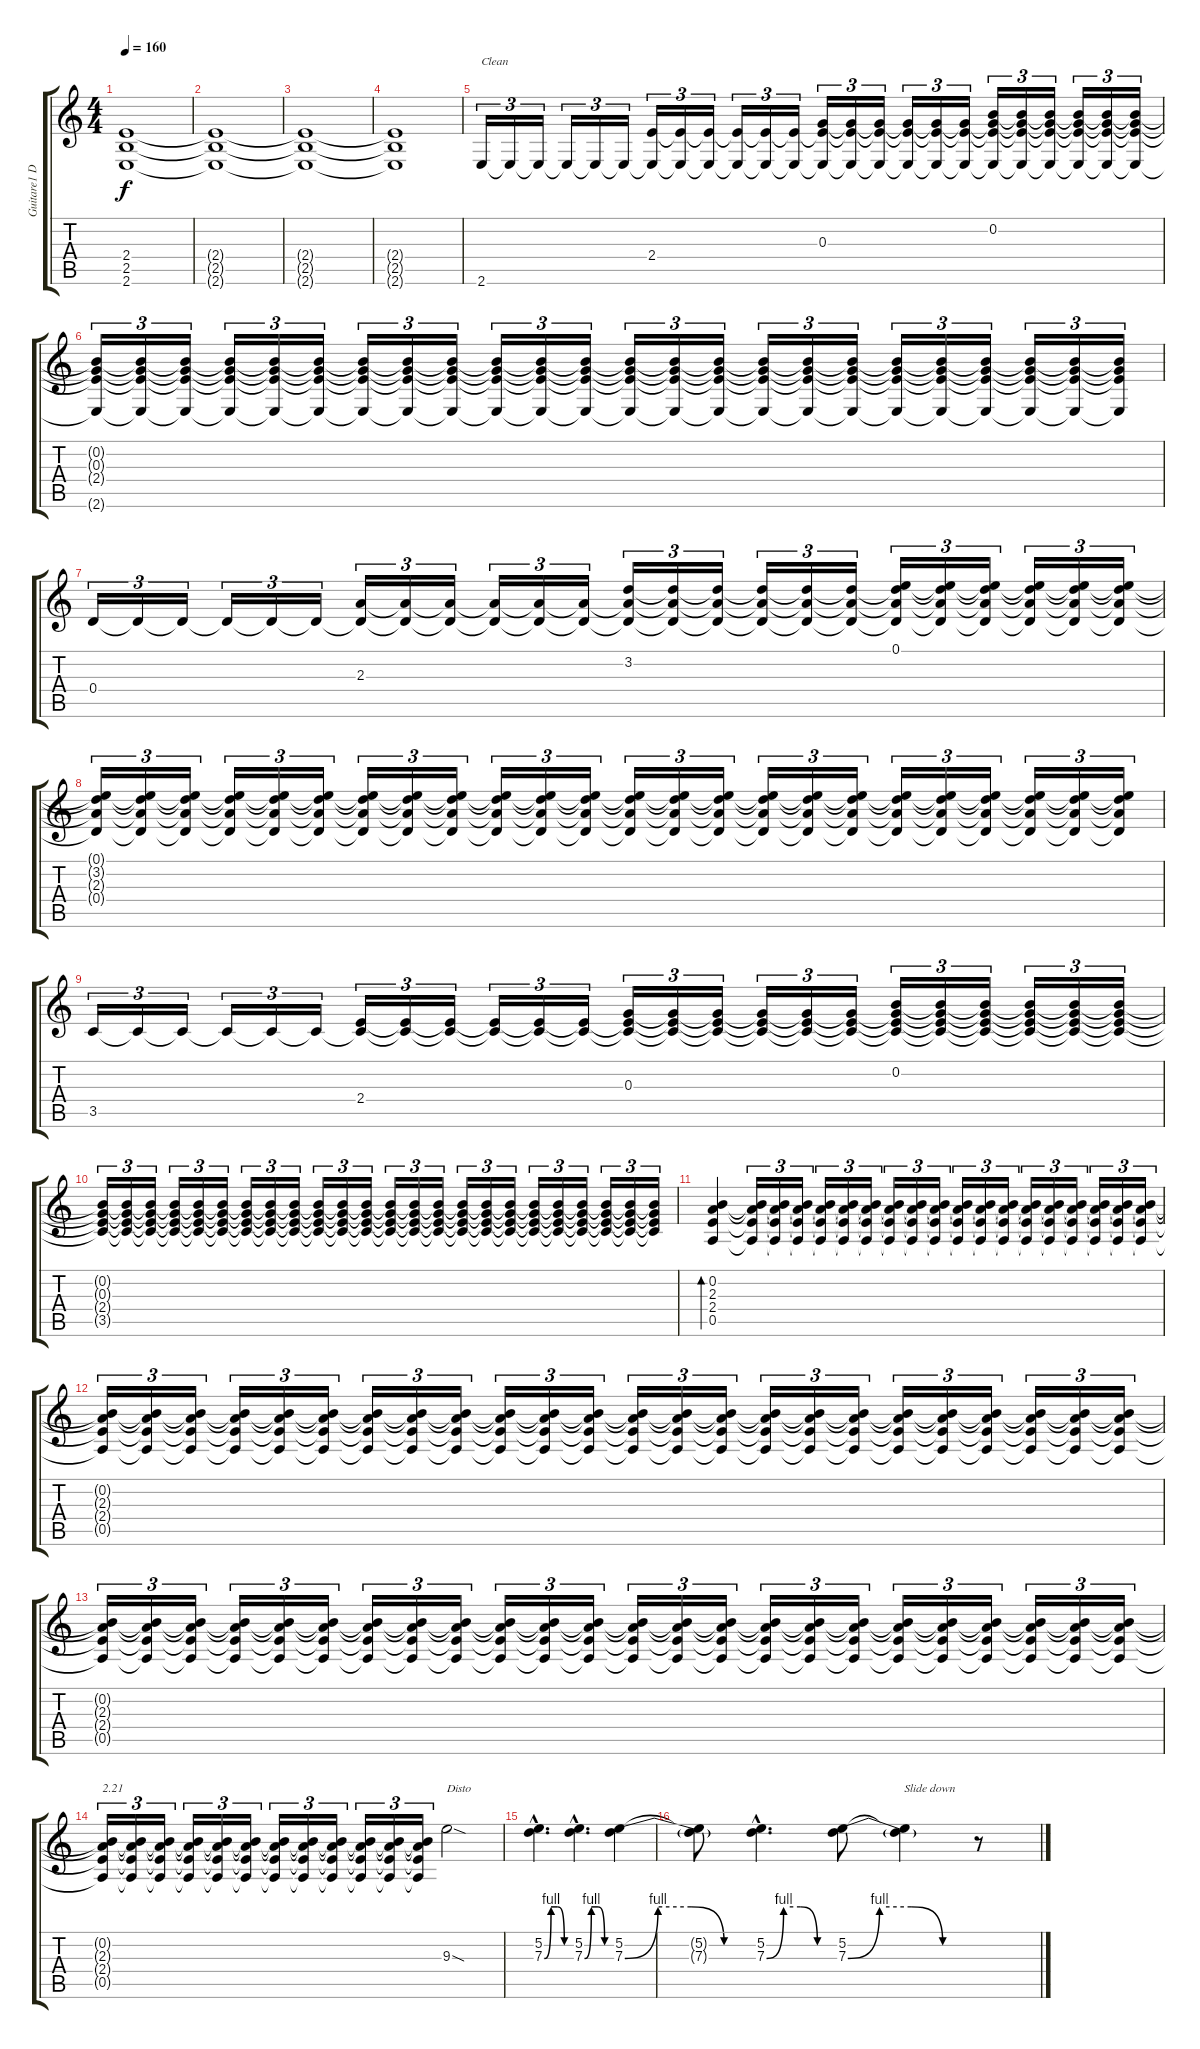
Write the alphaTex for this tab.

\track ("Guitare1 Dr-D" "Guitare1 D") {instrument distortionguitar}
\staff {score tabs}
\tuning (E4 B3 G3 D3 A2 D2) {hide}
\ts (4 4)
\tempo 160
\clef g2
\ks c
(2.4 2.5 2.6).1{dy f} |
(2.4{t} 2.5{t} 2.6{t}).1 |
(2.4{t} 2.5{t} 2.6{t}).1 |
(2.4{t} 2.5{t} 2.6{t}).1 |
2.6.16{tu (3 2) txt "Clean" volume 12 instrument electricguitarjazz} 2.6{t}.16{tu (3 2) volume 8} 2.6{t}.16{tu (3 2) volume 8} 2.6{t}.16{tu (3 2) volume 12} 2.6{t}.16{tu (3 2) volume 8} 2.6{t}.16{tu (3 2) volume 12} (2.4 2.6{t}).16{tu (3 2) volume 12 instrument electricguitarjazz} (2.4{t} 2.6{t}).16{tu (3 2) volume 8} (2.4{t} 2.6{t}).16{tu (3 2) volume 8} (2.4{t} 2.6{t}).16{tu (3 2) volume 12} (2.4{t} 2.6{t}).16{tu (3 2) volume 8} (2.4{t} 2.6{t}).16{tu (3 2) volume 12} (0.3 2.4{t} 2.6{t}).16{tu (3 2) volume 12 instrument electricguitarjazz} (0.3{t} 2.4{t} 2.6{t}).16{tu (3 2) volume 8} (0.3{t} 2.4{t} 2.6{t}).16{tu (3 2) volume 8} (0.3{t} 2.4{t} 2.6{t}).16{tu (3 2) volume 12} (0.3{t} 2.4{t} 2.6{t}).16{tu (3 2) volume 8} (0.3{t} 2.4{t} 2.6{t}).16{tu (3 2) volume 12} (0.2 0.3{t} 2.4{t} 2.6{t}).16{tu (3 2) volume 12 instrument electricguitarjazz} (0.2{t} 0.3{t} 2.4{t} 2.6{t}).16{tu (3 2) volume 8} (0.2{t} 0.3{t} 2.4{t} 2.6{t}).16{tu (3 2) volume 8} (0.2{t} 0.3{t} 2.4{t} 2.6{t}).16{tu (3 2) volume 12} (0.2{t} 0.3{t} 2.4{t} 2.6{t}).16{tu (3 2) volume 8} (0.2{t} 0.3{t} 2.4{t} 2.6{t}).16{tu (3 2) volume 12} |
(0.2{t} 0.3{t} 2.4{t} 2.6{t}).16{tu (3 2) volume 8} (0.2{t} 0.3{t} 2.4{t} 2.6{t}).16{tu (3 2) volume 12} (0.2{t} 0.3{t} 2.4{t} 2.6{t}).16{tu (3 2) volume 8} (0.2{t} 0.3{t} 2.4{t} 2.6{t}).16{tu (3 2) volume 12} (0.2{t} 0.3{t} 2.4{t} 2.6{t}).16{tu (3 2) volume 8} (0.2{t} 0.3{t} 2.4{t} 2.6{t}).16{tu (3 2) volume 12} (0.2{t} 0.3{t} 2.4{t} 2.6{t}).16{tu (3 2) volume 8} (0.2{t} 0.3{t} 2.4{t} 2.6{t}).16{tu (3 2) volume 12} (0.2{t} 0.3{t} 2.4{t} 2.6{t}).16{tu (3 2) volume 8} (0.2{t} 0.3{t} 2.4{t} 2.6{t}).16{tu (3 2) volume 12} (0.2{t} 0.3{t} 2.4{t} 2.6{t}).16{tu (3 2) volume 8} (0.2{t} 0.3{t} 2.4{t} 2.6{t}).16{tu (3 2) volume 12} (0.2{t} 0.3{t} 2.4{t} 2.6{t}).16{tu (3 2) volume 8} (0.2{t} 0.3{t} 2.4{t} 2.6{t}).16{tu (3 2) volume 12} (0.2{t} 0.3{t} 2.4{t} 2.6{t}).16{tu (3 2) volume 8} (0.2{t} 0.3{t} 2.4{t} 2.6{t}).16{tu (3 2) volume 12} (0.2{t} 0.3{t} 2.4{t} 2.6{t}).16{tu (3 2) volume 8} (0.2{t} 0.3{t} 2.4{t} 2.6{t}).16{tu (3 2) volume 12} (0.2{t} 0.3{t} 2.4{t} 2.6{t}).16{tu (3 2) volume 8} (0.2{t} 0.3{t} 2.4{t} 2.6{t}).16{tu (3 2) volume 12} (0.2{t} 0.3{t} 2.4{t} 2.6{t}).16{tu (3 2) volume 8} (0.2{t} 0.3{t} 2.4{t} 2.6{t}).16{tu (3 2) volume 12} (0.2{t} 0.3{t} 2.4{t} 2.6{t}).16{tu (3 2) volume 8} (0.2{t} 0.3{t} 2.4{t} 2.6{t}).16{tu (3 2) volume 12} |
0.4.16{tu (3 2) volume 12 instrument electricguitarjazz} 0.4{t}.16{tu (3 2) volume 8} 0.4{t}.16{tu (3 2) volume 8} 0.4{t}.16{tu (3 2) volume 12} 0.4{t}.16{tu (3 2) volume 8} 0.4{t}.16{tu (3 2) volume 12} (2.3 0.4{t}).16{tu (3 2) volume 12 instrument electricguitarjazz} (2.3{t} 0.4{t}).16{tu (3 2) volume 8} (2.3{t} 0.4{t}).16{tu (3 2) volume 8} (2.3{t} 0.4{t}).16{tu (3 2) volume 12} (2.3{t} 0.4{t}).16{tu (3 2) volume 8} (2.3{t} 0.4{t}).16{tu (3 2) volume 12} (3.2 2.3{t} 0.4{t}).16{tu (3 2) volume 12 instrument electricguitarjazz} (3.2{t} 2.3{t} 0.4{t}).16{tu (3 2) volume 8} (3.2{t} 2.3{t} 0.4{t}).16{tu (3 2) volume 8} (3.2{t} 2.3{t} 0.4{t}).16{tu (3 2) volume 12} (3.2{t} 2.3{t} 0.4{t}).16{tu (3 2) volume 8} (3.2{t} 2.3{t} 0.4{t}).16{tu (3 2) volume 12} (0.1 3.2{t} 2.3{t} 0.4{t}).16{tu (3 2) volume 12 instrument electricguitarjazz} (0.1{t} 3.2{t} 2.3{t} 0.4{t}).16{tu (3 2) volume 8} (0.1{t} 3.2{t} 2.3{t} 0.4{t}).16{tu (3 2) volume 8} (0.1{t} 3.2{t} 2.3{t} 0.4{t}).16{tu (3 2) volume 12} (0.1{t} 3.2{t} 2.3{t} 0.4{t}).16{tu (3 2) volume 8} (0.1{t} 3.2{t} 2.3{t} 0.4{t}).16{tu (3 2) volume 12} |
(0.1{t} 3.2{t} 2.3{t} 0.4{t}).16{tu (3 2) volume 8} (0.1{t} 3.2{t} 2.3{t} 0.4{t}).16{tu (3 2) volume 12} (0.1{t} 3.2{t} 2.3{t} 0.4{t}).16{tu (3 2) volume 8} (0.1{t} 3.2{t} 2.3{t} 0.4{t}).16{tu (3 2) volume 12} (0.1{t} 3.2{t} 2.3{t} 0.4{t}).16{tu (3 2) volume 8} (0.1{t} 3.2{t} 2.3{t} 0.4{t}).16{tu (3 2) volume 12} (0.1{t} 3.2{t} 2.3{t} 0.4{t}).16{tu (3 2) volume 8} (0.1{t} 3.2{t} 2.3{t} 0.4{t}).16{tu (3 2) volume 12} (0.1{t} 3.2{t} 2.3{t} 0.4{t}).16{tu (3 2) volume 8} (0.1{t} 3.2{t} 2.3{t} 0.4{t}).16{tu (3 2) volume 12} (0.1{t} 3.2{t} 2.3{t} 0.4{t}).16{tu (3 2) volume 8} (0.1{t} 3.2{t} 2.3{t} 0.4{t}).16{tu (3 2) volume 12} (0.1{t} 3.2{t} 2.3{t} 0.4{t}).16{tu (3 2) volume 8} (0.1{t} 3.2{t} 2.3{t} 0.4{t}).16{tu (3 2) volume 12} (0.1{t} 3.2{t} 2.3{t} 0.4{t}).16{tu (3 2) volume 8} (0.1{t} 3.2{t} 2.3{t} 0.4{t}).16{tu (3 2) volume 12} (0.1{t} 3.2{t} 2.3{t} 0.4{t}).16{tu (3 2) volume 8} (0.1{t} 3.2{t} 2.3{t} 0.4{t}).16{tu (3 2) volume 12} (0.1{t} 3.2{t} 2.3{t} 0.4{t}).16{tu (3 2) volume 8} (0.1{t} 3.2{t} 2.3{t} 0.4{t}).16{tu (3 2) volume 12} (0.1{t} 3.2{t} 2.3{t} 0.4{t}).16{tu (3 2) volume 8} (0.1{t} 3.2{t} 2.3{t} 0.4{t}).16{tu (3 2) volume 12} (0.1{t} 3.2{t} 2.3{t} 0.4{t}).16{tu (3 2) volume 8} (0.1{t} 3.2{t} 2.3{t} 0.4{t}).16{tu (3 2) volume 12} |
3.5.16{tu (3 2) volume 12 instrument electricguitarjazz} 3.5{t}.16{tu (3 2) volume 8} 3.5{t}.16{tu (3 2) volume 8} 3.5{t}.16{tu (3 2) volume 12} 3.5{t}.16{tu (3 2) volume 8} 3.5{t}.16{tu (3 2) volume 12} (2.4 3.5{t}).16{tu (3 2) volume 12 instrument electricguitarjazz} (2.4{t} 3.5{t}).16{tu (3 2) volume 8} (2.4{t} 3.5{t}).16{tu (3 2) volume 8} (2.4{t} 3.5{t}).16{tu (3 2) volume 12} (2.4{t} 3.5{t}).16{tu (3 2) volume 8} (2.4{t} 3.5{t}).16{tu (3 2) volume 12} (0.3 2.4{t} 3.5{t}).16{tu (3 2) volume 12 instrument electricguitarjazz} (0.3{t} 2.4{t} 3.5{t}).16{tu (3 2) volume 8} (0.3{t} 2.4{t} 3.5{t}).16{tu (3 2) volume 8} (0.3{t} 2.4{t} 3.5{t}).16{tu (3 2) volume 12} (0.3{t} 2.4{t} 3.5{t}).16{tu (3 2) volume 8} (0.3{t} 2.4{t} 3.5{t}).16{tu (3 2) volume 12} (0.2 0.3{t} 2.4{t} 3.5{t}).16{tu (3 2) volume 12 instrument electricguitarjazz} (0.2{t} 0.3{t} 2.4{t} 3.5{t}).16{tu (3 2) volume 8} (0.2{t} 0.3{t} 2.4{t} 3.5{t}).16{tu (3 2) volume 8} (0.2{t} 0.3{t} 2.4{t} 3.5{t}).16{tu (3 2) volume 12} (0.2{t} 0.3{t} 2.4{t} 3.5{t}).16{tu (3 2) volume 8} (0.2{t} 0.3{t} 2.4{t} 3.5{t}).16{tu (3 2) volume 12} |
(0.2{t} 0.3{t} 2.4{t} 3.5{t}).16{tu (3 2) volume 8} (0.2{t} 0.3{t} 2.4{t} 3.5{t}).16{tu (3 2) volume 12} (0.2{t} 0.3{t} 2.4{t} 3.5{t}).16{tu (3 2) volume 8} (0.2{t} 0.3{t} 2.4{t} 3.5{t}).16{tu (3 2) volume 12} (0.2{t} 0.3{t} 2.4{t} 3.5{t}).16{tu (3 2) volume 8} (0.2{t} 0.3{t} 2.4{t} 3.5{t}).16{tu (3 2) volume 12} (0.2{t} 0.3{t} 2.4{t} 3.5{t}).16{tu (3 2) volume 8} (0.2{t} 0.3{t} 2.4{t} 3.5{t}).16{tu (3 2) volume 12} (0.2{t} 0.3{t} 2.4{t} 3.5{t}).16{tu (3 2) volume 8} (0.2{t} 0.3{t} 2.4{t} 3.5{t}).16{tu (3 2) volume 12} (0.2{t} 0.3{t} 2.4{t} 3.5{t}).16{tu (3 2) volume 8} (0.2{t} 0.3{t} 2.4{t} 3.5{t}).16{tu (3 2) volume 12} (0.2{t} 0.3{t} 2.4{t} 3.5{t}).16{tu (3 2) volume 8} (0.2{t} 0.3{t} 2.4{t} 3.5{t}).16{tu (3 2) volume 12} (0.2{t} 0.3{t} 2.4{t} 3.5{t}).16{tu (3 2) volume 8} (0.2{t} 0.3{t} 2.4{t} 3.5{t}).16{tu (3 2) volume 12} (0.2{t} 0.3{t} 2.4{t} 3.5{t}).16{tu (3 2) volume 8} (0.2{t} 0.3{t} 2.4{t} 3.5{t}).16{tu (3 2) volume 12} (0.2{t} 0.3{t} 2.4{t} 3.5{t}).16{tu (3 2) volume 8} (0.2{t} 0.3{t} 2.4{t} 3.5{t}).16{tu (3 2) volume 12} (0.2{t} 0.3{t} 2.4{t} 3.5{t}).16{tu (3 2) volume 8} (0.2{t} 0.3{t} 2.4{t} 3.5{t}).16{tu (3 2) volume 12} (0.2{t} 0.3{t} 2.4{t} 3.5{t}).16{tu (3 2) volume 8} (0.2{t} 0.3{t} 2.4{t} 3.5{t}).16{tu (3 2) volume 12} |
(0.2 2.3 2.4 0.5).4{bd 240 volume 12} (0.2{t} 2.3{t} 2.4{t} 0.5{t}).16{tu (3 2) volume 8} (0.2{t} 2.3{t} 2.4{t} 0.5{t}).16{tu (3 2) volume 12} (0.2{t} 2.3{t} 2.4{t} 0.5{t}).16{tu (3 2) volume 8} (0.2{t} 2.3{t} 2.4{t} 0.5{t}).16{tu (3 2) volume 12} (0.2{t} 2.3{t} 2.4{t} 0.5{t}).16{tu (3 2) volume 8} (0.2{t} 2.3{t} 2.4{t} 0.5{t}).16{tu (3 2) volume 12} (0.2{t} 2.3{t} 2.4{t} 0.5{t}).16{tu (3 2) volume 8} (0.2{t} 2.3{t} 2.4{t} 0.5{t}).16{tu (3 2) volume 12} (0.2{t} 2.3{t} 2.4{t} 0.5{t}).16{tu (3 2) volume 8} (0.2{t} 2.3{t} 2.4{t} 0.5{t}).16{tu (3 2) volume 12} (0.2{t} 2.3{t} 2.4{t} 0.5{t}).16{tu (3 2) volume 8} (0.2{t} 2.3{t} 2.4{t} 0.5{t}).16{tu (3 2) volume 12} (0.2{t} 2.3{t} 2.4{t} 0.5{t}).16{tu (3 2) volume 8} (0.2{t} 2.3{t} 2.4{t} 0.5{t}).16{tu (3 2) volume 12} (0.2{t} 2.3{t} 2.4{t} 0.5{t}).16{tu (3 2) volume 8} (0.2{t} 2.3{t} 2.4{t} 0.5{t}).16{tu (3 2) volume 12} (0.2{t} 2.3{t} 2.4{t} 0.5{t}).16{tu (3 2) volume 8} (0.2{t} 2.3{t} 2.4{t} 0.5{t}).16{tu (3 2) volume 12} |
(0.2{t} 2.3{t} 2.4{t} 0.5{t}).16{tu (3 2) volume 8} (0.2{t} 2.3{t} 2.4{t} 0.5{t}).16{tu (3 2) volume 12} (0.2{t} 2.3{t} 2.4{t} 0.5{t}).16{tu (3 2) volume 8} (0.2{t} 2.3{t} 2.4{t} 0.5{t}).16{tu (3 2) volume 12} (0.2{t} 2.3{t} 2.4{t} 0.5{t}).16{tu (3 2) volume 8} (0.2{t} 2.3{t} 2.4{t} 0.5{t}).16{tu (3 2) volume 12} (0.2{t} 2.3{t} 2.4{t} 0.5{t}).16{tu (3 2) volume 8} (0.2{t} 2.3{t} 2.4{t} 0.5{t}).16{tu (3 2) volume 12} (0.2{t} 2.3{t} 2.4{t} 0.5{t}).16{tu (3 2) volume 8} (0.2{t} 2.3{t} 2.4{t} 0.5{t}).16{tu (3 2) volume 12} (0.2{t} 2.3{t} 2.4{t} 0.5{t}).16{tu (3 2) volume 8} (0.2{t} 2.3{t} 2.4{t} 0.5{t}).16{tu (3 2) volume 12} (0.2{t} 2.3{t} 2.4{t} 0.5{t}).16{tu (3 2) volume 8} (0.2{t} 2.3{t} 2.4{t} 0.5{t}).16{tu (3 2) volume 12} (0.2{t} 2.3{t} 2.4{t} 0.5{t}).16{tu (3 2) volume 8} (0.2{t} 2.3{t} 2.4{t} 0.5{t}).16{tu (3 2) volume 12} (0.2{t} 2.3{t} 2.4{t} 0.5{t}).16{tu (3 2) volume 8} (0.2{t} 2.3{t} 2.4{t} 0.5{t}).16{tu (3 2) volume 12} (0.2{t} 2.3{t} 2.4{t} 0.5{t}).16{tu (3 2) volume 8} (0.2{t} 2.3{t} 2.4{t} 0.5{t}).16{tu (3 2) volume 12} (0.2{t} 2.3{t} 2.4{t} 0.5{t}).16{tu (3 2) volume 8} (0.2{t} 2.3{t} 2.4{t} 0.5{t}).16{tu (3 2) volume 12} (0.2{t} 2.3{t} 2.4{t} 0.5{t}).16{tu (3 2) volume 8} (0.2{t} 2.3{t} 2.4{t} 0.5{t}).16{tu (3 2) volume 12} |
(0.2{t} 2.3{t} 2.4{t} 0.5{t}).16{tu (3 2) volume 8} (0.2{t} 2.3{t} 2.4{t} 0.5{t}).16{tu (3 2) volume 12} (0.2{t} 2.3{t} 2.4{t} 0.5{t}).16{tu (3 2) volume 8} (0.2{t} 2.3{t} 2.4{t} 0.5{t}).16{tu (3 2) volume 12} (0.2{t} 2.3{t} 2.4{t} 0.5{t}).16{tu (3 2) volume 8} (0.2{t} 2.3{t} 2.4{t} 0.5{t}).16{tu (3 2) volume 12} (0.2{t} 2.3{t} 2.4{t} 0.5{t}).16{tu (3 2) volume 8} (0.2{t} 2.3{t} 2.4{t} 0.5{t}).16{tu (3 2) volume 12} (0.2{t} 2.3{t} 2.4{t} 0.5{t}).16{tu (3 2) volume 8} (0.2{t} 2.3{t} 2.4{t} 0.5{t}).16{tu (3 2) volume 12} (0.2{t} 2.3{t} 2.4{t} 0.5{t}).16{tu (3 2) volume 8} (0.2{t} 2.3{t} 2.4{t} 0.5{t}).16{tu (3 2) volume 12} (0.2{t} 2.3{t} 2.4{t} 0.5{t}).16{tu (3 2) volume 8} (0.2{t} 2.3{t} 2.4{t} 0.5{t}).16{tu (3 2) volume 12} (0.2{t} 2.3{t} 2.4{t} 0.5{t}).16{tu (3 2) volume 8} (0.2{t} 2.3{t} 2.4{t} 0.5{t}).16{tu (3 2) volume 12} (0.2{t} 2.3{t} 2.4{t} 0.5{t}).16{tu (3 2) volume 8} (0.2{t} 2.3{t} 2.4{t} 0.5{t}).16{tu (3 2) volume 12} (0.2{t} 2.3{t} 2.4{t} 0.5{t}).16{tu (3 2) volume 8} (0.2{t} 2.3{t} 2.4{t} 0.5{t}).16{tu (3 2) volume 12} (0.2{t} 2.3{t} 2.4{t} 0.5{t}).16{tu (3 2) volume 8} (0.2{t} 2.3{t} 2.4{t} 0.5{t}).16{tu (3 2) volume 12} (0.2{t} 2.3{t} 2.4{t} 0.5{t}).16{tu (3 2) volume 8} (0.2{t} 2.3{t} 2.4{t} 0.5{t}).16{tu (3 2) volume 12} |
(0.2{t} 2.3{t} 2.4{t} 0.5{t}).16{tu (3 2) txt "2.21" volume 8} (0.2{t} 2.3{t} 2.4{t} 0.5{t}).16{tu (3 2) volume 12} (0.2{t} 2.3{t} 2.4{t} 0.5{t}).16{tu (3 2) volume 8} (0.2{t} 2.3{t} 2.4{t} 0.5{t}).16{tu (3 2) volume 12} (0.2{t} 2.3{t} 2.4{t} 0.5{t}).16{tu (3 2) volume 8} (0.2{t} 2.3{t} 2.4{t} 0.5{t}).16{tu (3 2) volume 12} (0.2{t} 2.3{t} 2.4{t} 0.5{t}).16{tu (3 2) volume 8} (0.2{t} 2.3{t} 2.4{t} 0.5{t}).16{tu (3 2) volume 12} (0.2{t} 2.3{t} 2.4{t} 0.5{t}).16{tu (3 2) volume 8} (0.2{t} 2.3{t} 2.4{t} 0.5{t}).16{tu (3 2) volume 12} (0.2{t} 2.3{t} 2.4{t} 0.5{t}).16{tu (3 2) volume 8} (0.2{t} 2.3{t} 2.4{t} 0.5{t}).16{tu (3 2) volume 12} 9.3{sod}.2{txt "Disto" volume 14 instrument distortionguitar} |
(5.2{hac} 7.3{be (custom 0 0 15 4 30 4 45 0 60 0) hac}).4{d} (5.2{hac} 7.3{be (custom 0 0 15 4 30 4 45 0 60 0) hac}).4{d} (5.2 7.3{be (custom 0 0 15 4 30 4 45 0 60 0)}).4 |
(5.2{t} 7.3{t}).8 (5.2{hac} 7.3{be (custom 0 0 15 4 30 4 45 0 60 0) hac}).4{d} (5.2 7.3{be (custom 0 0 15 4 30 4 45 0 60 0)}).8 (5.2{t} 7.3{t}).4{txt "Slide down"} r.8
